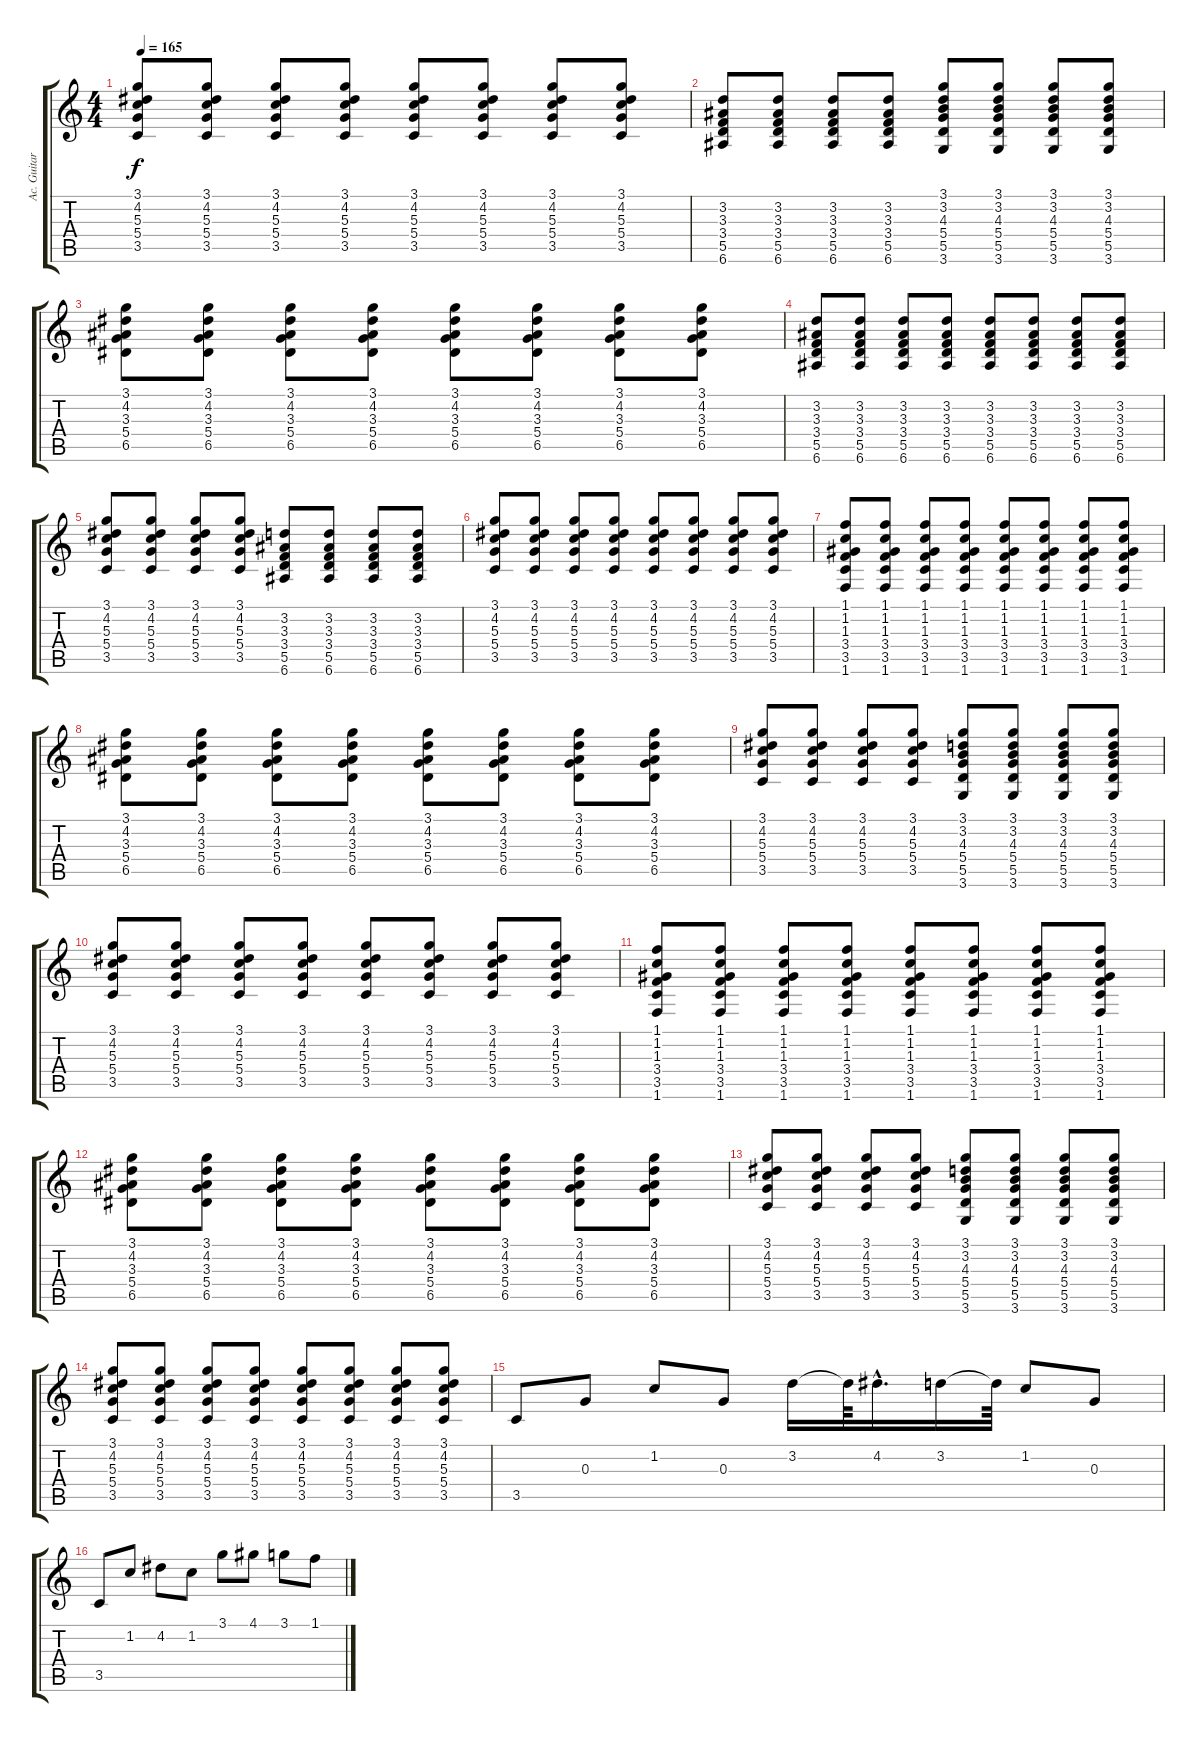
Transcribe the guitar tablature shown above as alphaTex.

\track ("Ac. Guitar 2" "Ac. Guitar") {instrument acousticguitarsteel}
\staff {score tabs}
\tuning (E4 B3 G3 D3 A2 E2) {hide}
\ts (4 4)
\tempo 165
\clef g2
\ks c
(3.1 4.2 5.3 5.4 3.5).8{dy f} (3.1 4.2 5.3 5.4 3.5).8 (3.1 4.2 5.3 5.4 3.5).8 (3.1 4.2 5.3 5.4 3.5).8 (3.1 4.2 5.3 5.4 3.5).8 (3.1 4.2 5.3 5.4 3.5).8 (3.1 4.2 5.3 5.4 3.5).8 (3.1 4.2 5.3 5.4 3.5).8 |
(3.2 3.3 3.4 5.5 6.6).8 (3.2 3.3 3.4 5.5 6.6).8 (3.2 3.3 3.4 5.5 6.6).8 (3.2 3.3 3.4 5.5 6.6).8 (3.1 3.2 4.3 5.4 5.5 3.6).8 (3.1 3.2 4.3 5.4 5.5 3.6).8 (3.1 3.2 4.3 5.4 5.5 3.6).8 (3.1 3.2 4.3 5.4 5.5 3.6).8 |
(3.1 4.2 3.3 5.4 6.5).8 (3.1 4.2 3.3 5.4 6.5).8 (3.1 4.2 3.3 5.4 6.5).8 (3.1 4.2 3.3 5.4 6.5).8 (3.1 4.2 3.3 5.4 6.5).8 (3.1 4.2 3.3 5.4 6.5).8 (3.1 4.2 3.3 5.4 6.5).8 (3.1 4.2 3.3 5.4 6.5).8 |
(3.2 3.3 3.4 5.5 6.6).8 (3.2 3.3 3.4 5.5 6.6).8 (3.2 3.3 3.4 5.5 6.6).8 (3.2 3.3 3.4 5.5 6.6).8 (3.2 3.3 3.4 5.5 6.6).8 (3.2 3.3 3.4 5.5 6.6).8 (3.2 3.3 3.4 5.5 6.6).8 (3.2 3.3 3.4 5.5 6.6).8 |
(3.1 4.2 5.3 5.4 3.5).8 (3.1 4.2 5.3 5.4 3.5).8 (3.1 4.2 5.3 5.4 3.5).8 (3.1 4.2 5.3 5.4 3.5).8 (3.2 3.3 3.4 5.5 6.6).8 (3.2 3.3 3.4 5.5 6.6).8 (3.2 3.3 3.4 5.5 6.6).8 (3.2 3.3 3.4 5.5 6.6).8 |
(3.1 4.2 5.3 5.4 3.5).8 (3.1 4.2 5.3 5.4 3.5).8 (3.1 4.2 5.3 5.4 3.5).8 (3.1 4.2 5.3 5.4 3.5).8 (3.1 4.2 5.3 5.4 3.5).8 (3.1 4.2 5.3 5.4 3.5).8 (3.1 4.2 5.3 5.4 3.5).8 (3.1 4.2 5.3 5.4 3.5).8 |
(1.1 1.2 1.3 3.4 3.5 1.6).8 (1.1 1.2 1.3 3.4 3.5 1.6).8 (1.1 1.2 1.3 3.4 3.5 1.6).8 (1.1 1.2 1.3 3.4 3.5 1.6).8 (1.1 1.2 1.3 3.4 3.5 1.6).8 (1.1 1.2 1.3 3.4 3.5 1.6).8 (1.1 1.2 1.3 3.4 3.5 1.6).8 (1.1 1.2 1.3 3.4 3.5 1.6).8 |
(3.1 4.2 3.3 5.4 6.5).8 (3.1 4.2 3.3 5.4 6.5).8 (3.1 4.2 3.3 5.4 6.5).8 (3.1 4.2 3.3 5.4 6.5).8 (3.1 4.2 3.3 5.4 6.5).8 (3.1 4.2 3.3 5.4 6.5).8 (3.1 4.2 3.3 5.4 6.5).8 (3.1 4.2 3.3 5.4 6.5).8 |
(3.1 4.2 5.3 5.4 3.5).8 (3.1 4.2 5.3 5.4 3.5).8 (3.1 4.2 5.3 5.4 3.5).8 (3.1 4.2 5.3 5.4 3.5).8 (3.1 3.2 4.3 5.4 5.5 3.6).8 (3.1 3.2 4.3 5.4 5.5 3.6).8 (3.1 3.2 4.3 5.4 5.5 3.6).8 (3.1 3.2 4.3 5.4 5.5 3.6).8 |
(3.1 4.2 5.3 5.4 3.5).8 (3.1 4.2 5.3 5.4 3.5).8 (3.1 4.2 5.3 5.4 3.5).8 (3.1 4.2 5.3 5.4 3.5).8 (3.1 4.2 5.3 5.4 3.5).8 (3.1 4.2 5.3 5.4 3.5).8 (3.1 4.2 5.3 5.4 3.5).8 (3.1 4.2 5.3 5.4 3.5).8 |
(1.1 1.2 1.3 3.4 3.5 1.6).8 (1.1 1.2 1.3 3.4 3.5 1.6).8 (1.1 1.2 1.3 3.4 3.5 1.6).8 (1.1 1.2 1.3 3.4 3.5 1.6).8 (1.1 1.2 1.3 3.4 3.5 1.6).8 (1.1 1.2 1.3 3.4 3.5 1.6).8 (1.1 1.2 1.3 3.4 3.5 1.6).8 (1.1 1.2 1.3 3.4 3.5 1.6).8 |
(3.1 4.2 3.3 5.4 6.5).8 (3.1 4.2 3.3 5.4 6.5).8 (3.1 4.2 3.3 5.4 6.5).8 (3.1 4.2 3.3 5.4 6.5).8 (3.1 4.2 3.3 5.4 6.5).8 (3.1 4.2 3.3 5.4 6.5).8 (3.1 4.2 3.3 5.4 6.5).8 (3.1 4.2 3.3 5.4 6.5).8 |
(3.1 4.2 5.3 5.4 3.5).8 (3.1 4.2 5.3 5.4 3.5).8 (3.1 4.2 5.3 5.4 3.5).8 (3.1 4.2 5.3 5.4 3.5).8 (3.1 3.2 4.3 5.4 5.5 3.6).8 (3.1 3.2 4.3 5.4 5.5 3.6).8 (3.1 3.2 4.3 5.4 5.5 3.6).8 (3.1 3.2 4.3 5.4 5.5 3.6).8 |
(3.1 4.2 5.3 5.4 3.5).8 (3.1 4.2 5.3 5.4 3.5).8 (3.1 4.2 5.3 5.4 3.5).8 (3.1 4.2 5.3 5.4 3.5).8 (3.1 4.2 5.3 5.4 3.5).8 (3.1 4.2 5.3 5.4 3.5).8 (3.1 4.2 5.3 5.4 3.5).8 (3.1 4.2 5.3 5.4 3.5).8 |
3.5.8 0.3.8 1.2.8 0.3.8 3.2.16 3.2{t}.64 4.2{hac}.16{d} 3.2.16 3.2{t}.64 1.2.8 0.3.8 |
3.5.8 1.2.8 4.2.8 1.2.8 3.1.8 4.1.8 3.1.8 1.1.8
